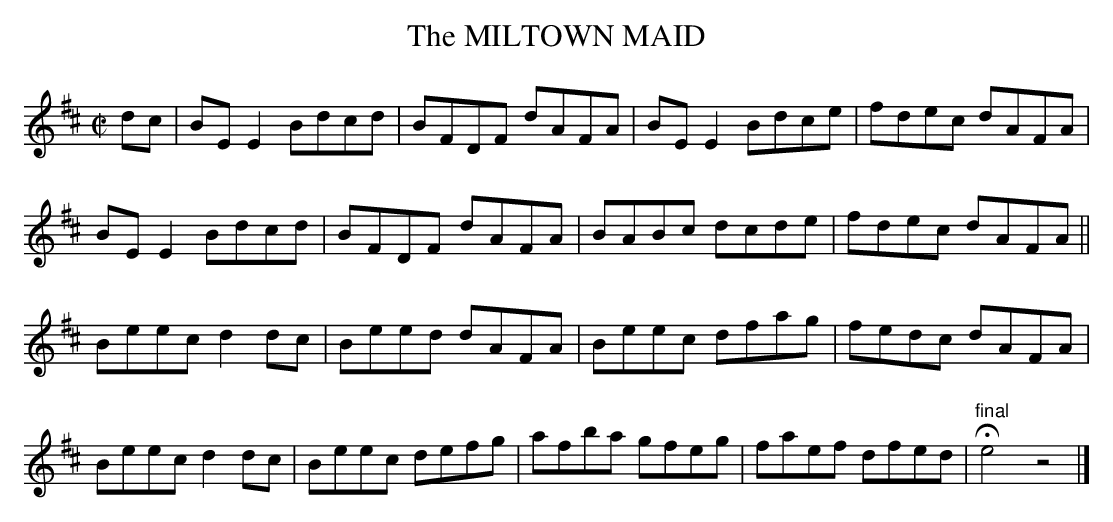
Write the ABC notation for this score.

X:1
T:MILTOWN MAID, The
M:C|
L:1/8
K:D
dc|BEE2 Bdcd|BFDF dAFA|BEE2 Bdce|fdec dAFA|
BEE2 Bdcd|BFDF dAFA|BABc dcde|fdec dAFA||
Beec d2dc|Beed dAFA|Beec dfag|fedc dAFA|
Beec d2dc|Beec defg|afba gfeg|faef dfed|\
"final"He4z4|]
